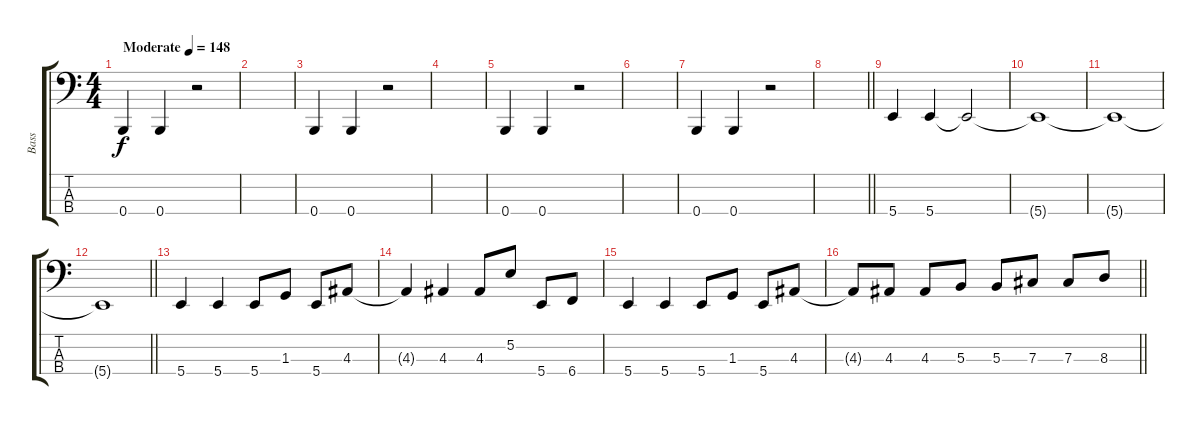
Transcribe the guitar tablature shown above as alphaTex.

\track ("Bass" "Bass") {instrument electricbassfinger}
\staff {score tabs}
\tuning (E2 B1 Gb1 B0) {hide}
\ts (4 4)
\tempo (148 "Moderate")
\clef f4
\ks c
0.4.4{dy f instrument electricbassfinger} 0.4.4 r.2 |
|
0.4.4 0.4.4 r.2 |
|
0.4.4 0.4.4 r.2 |
|
0.4.4 0.4.4 r.2 |
\barLineRight lightlight
|
\section ("" "")
5.4.4 5.4.4 5.4{t}.2 |
5.4{t}.1 |
5.4{t}.1 |
\barLineRight lightlight
5.4{t}.1 |
5.4.4 5.4.4 5.4.8 1.3.8 5.4.8 4.3.8 |
4.3{t}.4 4.3.4 4.3.8 5.2.8 5.4.8 6.4.8 |
5.4.4 5.4.4 5.4.8 1.3.8 5.4.8 4.3.8 |
\barLineRight lightlight
4.3{t}.8 4.3.8 4.3.8 5.3.8 5.3.8 7.3.8 7.3.8 8.3.8
